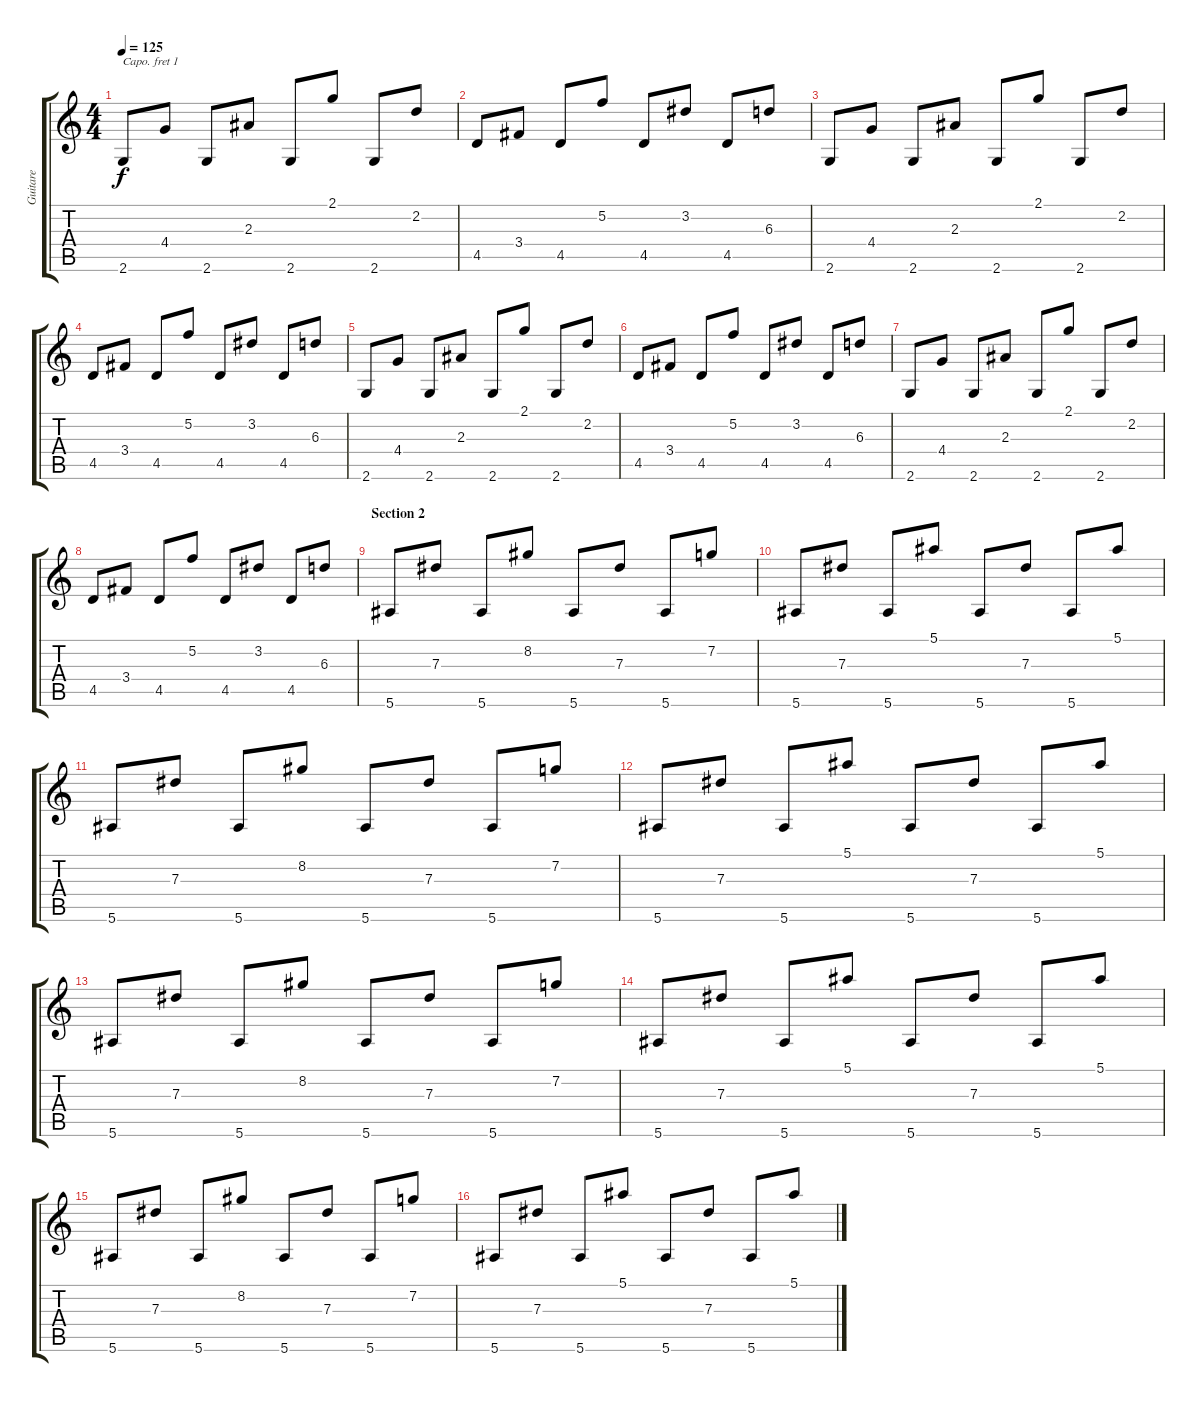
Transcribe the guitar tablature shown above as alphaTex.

\track ("Guitare" "Guitare") {instrument acousticguitarnylon}
\staff {score tabs}
\capo 1
\tuning (E4 B3 G3 D3 A2 E2) {hide}
\ts (4 4)
\tempo 125
\clef g2
\ks c
2.6.8{dy f} 4.4.8 2.6.8 2.3.8 2.6.8 2.1.8 2.6.8 2.2.8 |
4.5.8 3.4.8 4.5.8 5.2.8 4.5.8 3.2.8 4.5.8 6.3.8 |
2.6.8 4.4.8 2.6.8 2.3.8 2.6.8 2.1.8 2.6.8 2.2.8 |
4.5.8 3.4.8 4.5.8 5.2.8 4.5.8 3.2.8 4.5.8 6.3.8 |
2.6.8 4.4.8 2.6.8 2.3.8 2.6.8 2.1.8 2.6.8 2.2.8 |
4.5.8 3.4.8 4.5.8 5.2.8 4.5.8 3.2.8 4.5.8 6.3.8 |
2.6.8 4.4.8 2.6.8 2.3.8 2.6.8 2.1.8 2.6.8 2.2.8 |
4.5.8 3.4.8 4.5.8 5.2.8 4.5.8 3.2.8 4.5.8 6.3.8 |
\section ("" "Section 2")
5.6.8 7.3.8 5.6.8 8.2.8 5.6.8 7.3.8 5.6.8 7.2.8 |
5.6.8 7.3.8 5.6.8 5.1.8 5.6.8 7.3.8 5.6.8 5.1.8 |
5.6.8 7.3.8 5.6.8 8.2.8 5.6.8 7.3.8 5.6.8 7.2.8 |
5.6.8 7.3.8 5.6.8 5.1.8 5.6.8 7.3.8 5.6.8 5.1.8 |
5.6.8 7.3.8 5.6.8 8.2.8 5.6.8 7.3.8 5.6.8 7.2.8 |
5.6.8 7.3.8 5.6.8 5.1.8 5.6.8 7.3.8 5.6.8 5.1.8 |
5.6.8 7.3.8 5.6.8 8.2.8 5.6.8 7.3.8 5.6.8 7.2.8 |
5.6.8 7.3.8 5.6.8 5.1.8 5.6.8 7.3.8 5.6.8 5.1.8
